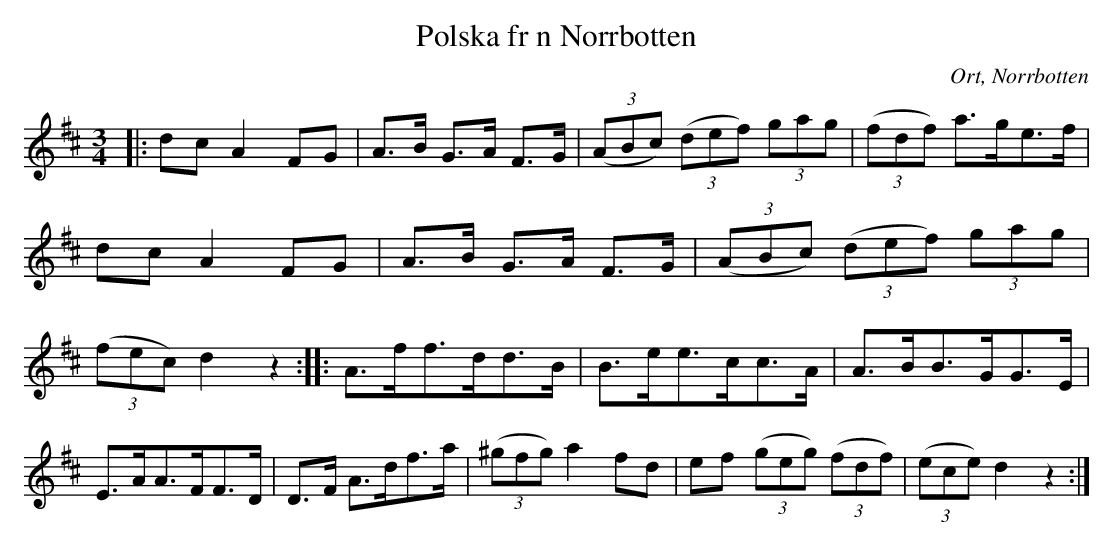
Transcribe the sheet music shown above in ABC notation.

X:1
T:Polska fr n Norrbotten
O:Ort, Norrbotten
M:3/4
L:1/16
K:D
|: d2c2 A4 F2G2 | A3B G3A F3G | ((3A2B2c2) ((3d2e2f2) (3g2a2g2 | ((3f2d2f2) a3ge3f |
d2c2 A4 F2G2 | A3B G3A F3G | ((3A2B2c2) ((3d2e2f2) (3g2a2g2 | ((3f2e2c2) d4 z4:|: A3ff3dd3B | B3ee3cc3A | A3BB3GG3E | E3AA3FF3D | D3F A3df3a | ((3^g2f2g2) a4 f2d2 | e2f2 ((3g2e2g2) ((3f2d2f2) | ((3e2c2e2) d4 z4 :|
